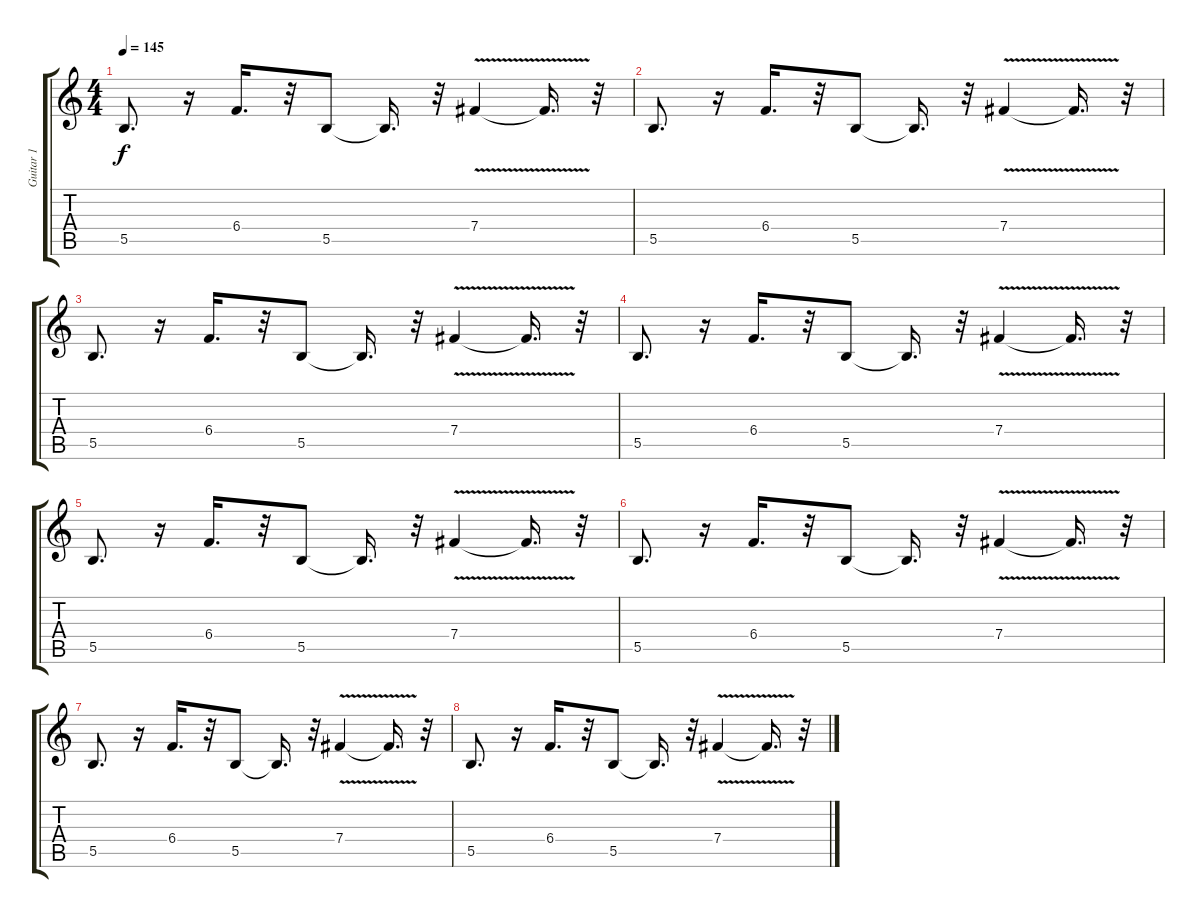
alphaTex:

\track ("Guitar 1" "Guitar 1") {instrument distortionguitar}
\staff {score tabs}
\tuning (Db4 Ab3 E3 B2 Gb2 B1) {hide}
\ts (4 4)
\tempo 145
\clef g2
\ks c
5.5.8{d dy f} r.16 6.4.16{d} r.32 5.5.8 5.5{t}.16{d} r.32 7.4{v}.4 7.4{t}.16{d} r.32 |
5.5.8{d} r.16 6.4.16{d} r.32 5.5.8 5.5{t}.16{d} r.32 7.4{v}.4 7.4{t}.16{d} r.32 |
5.5.8{d} r.16 6.4.16{d} r.32 5.5.8 5.5{t}.16{d} r.32 7.4{v}.4 7.4{t}.16{d} r.32 |
5.5.8{d} r.16 6.4.16{d} r.32 5.5.8 5.5{t}.16{d} r.32 7.4{v}.4 7.4{t}.16{d} r.32 |
5.5.8{d} r.16 6.4.16{d} r.32 5.5.8 5.5{t}.16{d} r.32 7.4{v}.4 7.4{t}.16{d} r.32 |
5.5.8{d} r.16 6.4.16{d} r.32 5.5.8 5.5{t}.16{d} r.32 7.4{v}.4 7.4{t}.16{d} r.32 |
5.5.8{d} r.16 6.4.16{d} r.32 5.5.8 5.5{t}.16{d} r.32 7.4{v}.4 7.4{t}.16{d} r.32 |
5.5.8{d} r.16 6.4.16{d} r.32 5.5.8 5.5{t}.16{d} r.32 7.4{v}.4 7.4{t}.16{d} r.32
